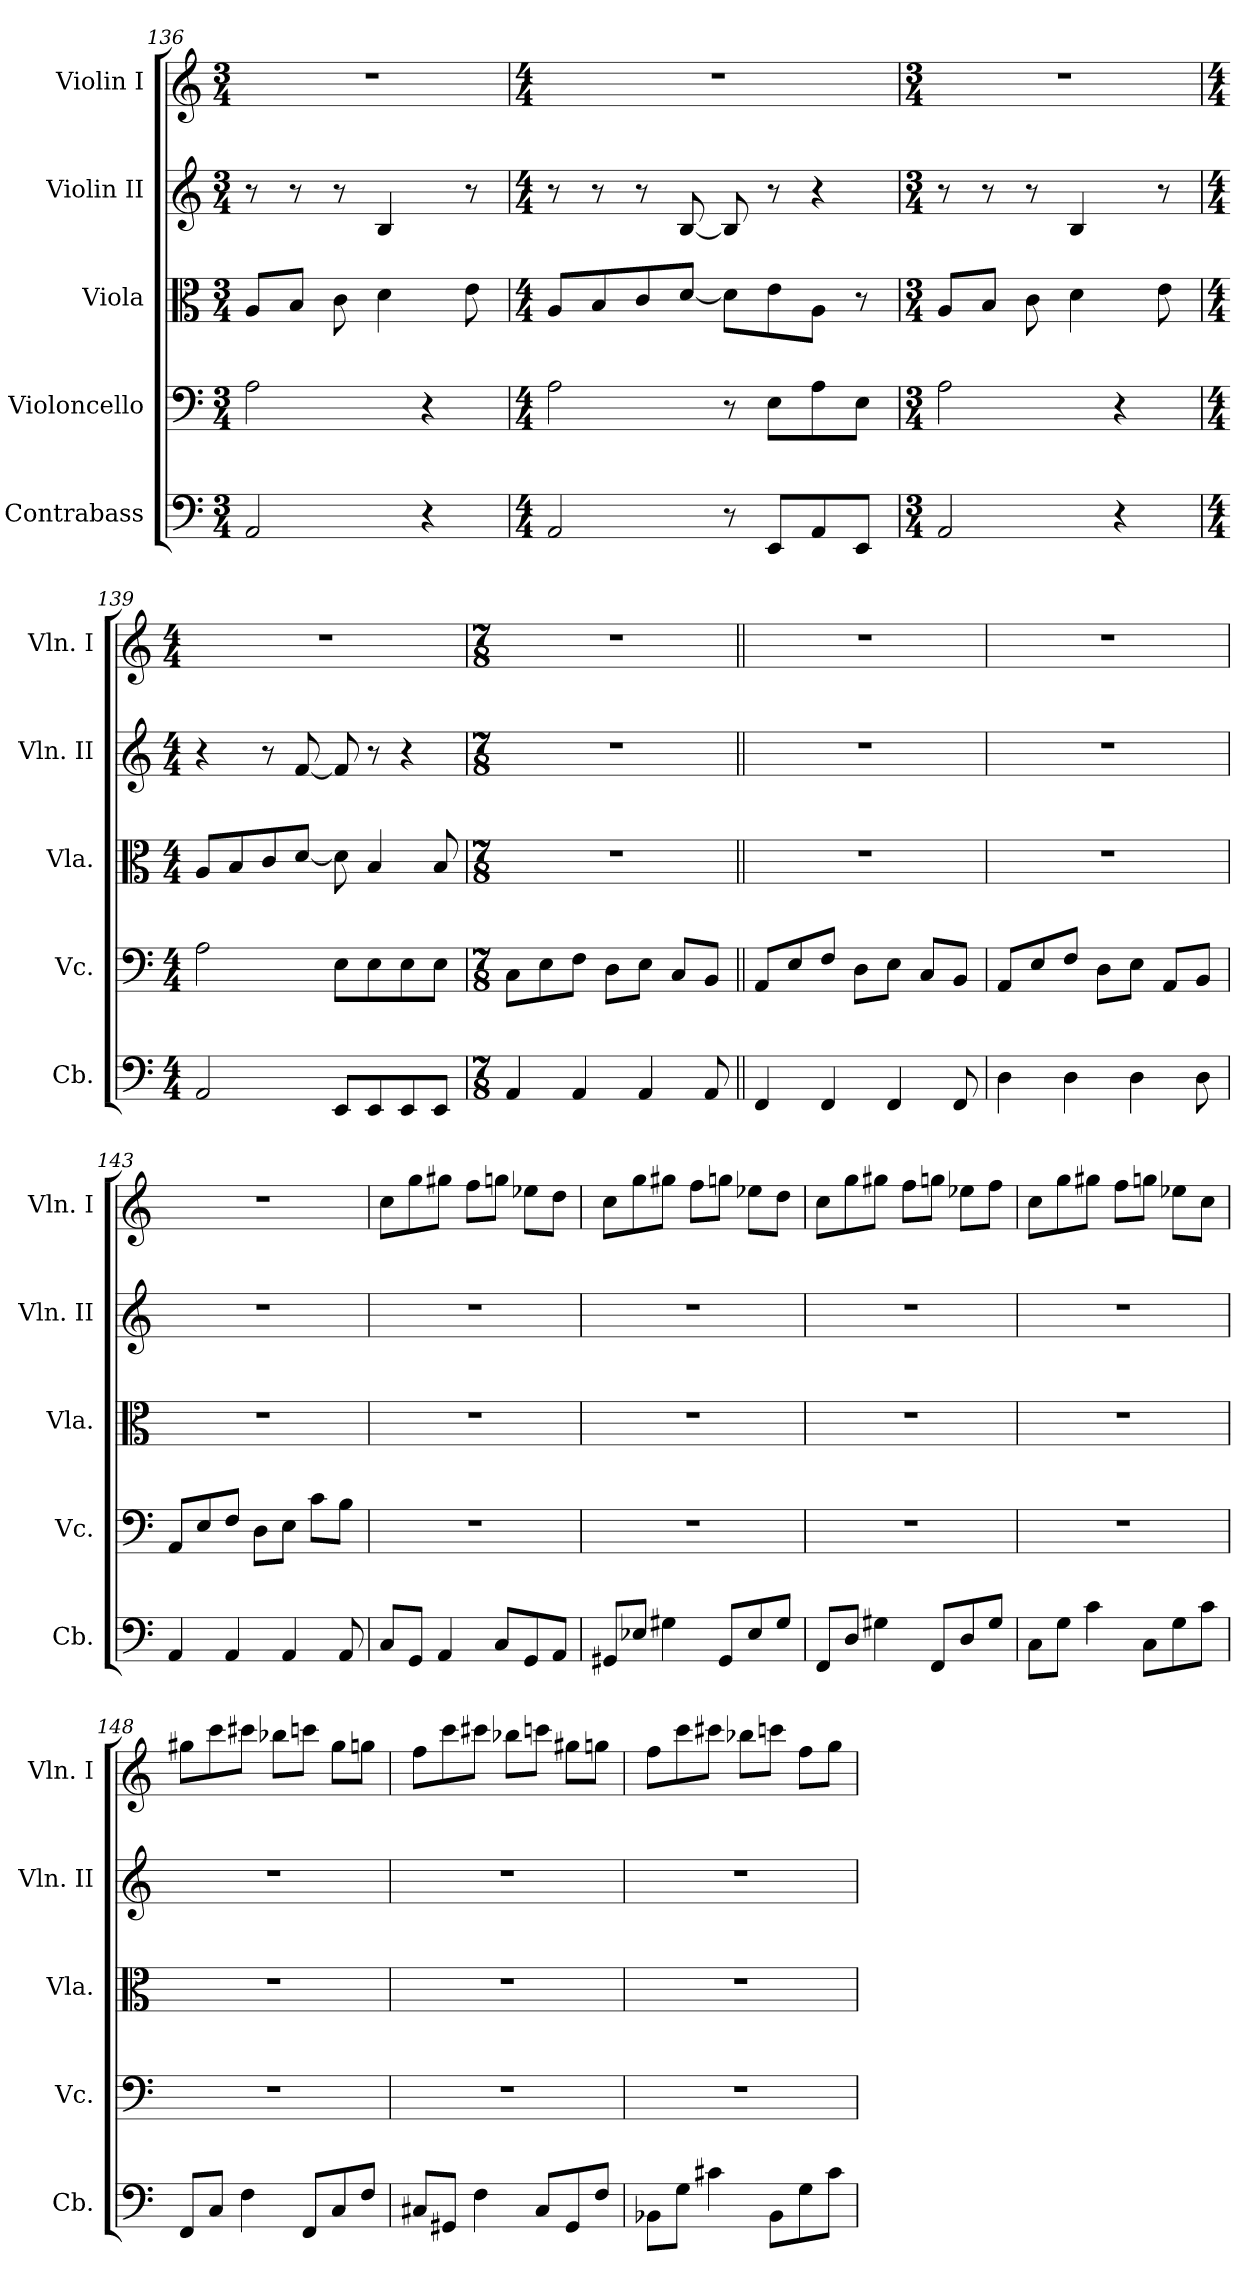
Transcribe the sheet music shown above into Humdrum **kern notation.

**kern	**kern	**kern	**kern	**kern
*part5	*part4	*part3	*part2	*part1
*staff5	*staff4	*staff3	*staff2	*staff1
*I"Contrabass	*I"Violoncello	*I"Viola	*I"Violin II	*I"Violin I
*I'Cb.	*I'Vc.	*I'Vla.	*I'Vln. II	*I'Vln. I
*clefF4	*clefF4	*clefC3	*clefG2	*clefG2
*ITrd7c12	*	*	*	*
*k[]	*k[]	*k[]	*k[]	*k[]
*M3/4	*M3/4	*M3/4	*M3/4	*M3/4
=136	=136	=136	=136	=136
2AAA/	2A\	8A/L	8r	2.r
.	.	8B/J	8r	.
.	.	8c\	8r	.
.	.	4d\	4B/	.
4r	4r	.	.	.
.	.	8e\	8r	.
!!LO:LB:g=z
=137	=137	=137	=137	=137
*M4/4	*M4/4	*M4/4	*M4/4	*M4/4
2AAA/	2A\	8A/L	8r	1r
.	.	8B/	8r	.
.	.	8c/	8r	.
.	.	[8d/J	[8B/	.
8r	8r	8d\L]	8B/]	.
8EEE/L	8E\L	8e\	8r	.
8AAA/	8A\	8A\J	4r	.
8EEE/J	8E\J	8r	.	.
=138	=138	=138	=138	=138
*M3/4	*M3/4	*M3/4	*M3/4	*M3/4
2AAA/	2A\	8A/L	8r	2.r
.	.	8B/J	8r	.
.	.	8c\	8r	.
.	.	4d\	4B/	.
4r	4r	.	.	.
.	.	8e\	8r	.
=139	=139	=139	=139	=139
*M4/4	*M4/4	*M4/4	*M4/4	*M4/4
2AAA/	2A\	8A/L	4r	1r
.	.	8B/	.	.
.	.	8c/	8r	.
.	.	[8d/J	[8f/	.
8EEE/L	8E\L	8d\]	8f/]	.
8EEE/	8E\	4B/	8r	.
8EEE/	8E\	.	4r	.
8EEE/J	8E\J	8B/	.	.
=140	=140	=140	=140	=140
*M7/8	*M7/8	*M7/8	*M7/8	*M7/8
4AAA/	8C\L	2..r	2..r	2..r
.	8E\	.	.	.
4AAA/	8F\J	.	.	.
.	8D\L	.	.	.
4AAA/	8E\J	.	.	.
.	8C/L	.	.	.
8AAA/	8BB/J	.	.	.
!!LO:PB:g=z
=141||	=141||	=141||	=141||	=141||
*k[]	*k[]	*k[]	*k[]	*k[]
4FFF/	8AA/L	2..r	2..r	2..r
.	8E/	.	.	.
4FFF/	8F/J	.	.	.
.	8D\L	.	.	.
4FFF/	8E\J	.	.	.
.	8C/L	.	.	.
8FFF/	8BB/J	.	.	.
=142	=142	=142	=142	=142
4DD\	8AA/L	2..r	2..r	2..r
.	8E/	.	.	.
4DD\	8F/J	.	.	.
.	8D\L	.	.	.
4DD\	8E\J	.	.	.
.	8AA/L	.	.	.
8DD\	8BB/J	.	.	.
=143	=143	=143	=143	=143
4AAA/	8AA/L	2..r	2..r	2..r
.	8E/	.	.	.
4AAA/	8F/J	.	.	.
.	8D\L	.	.	.
4AAA/	8E\J	.	.	.
.	8c\L	.	.	.
8AAA/	8B\J	.	.	.
=144	=144	=144	=144	=144
*k[]	*k[]	*k[]	*k[]	*k[]
8CC/L	2..r	2..r	2..r	8cc\L
8GGG/J	.	.	.	8gg\
4AAA/	.	.	.	8gg#X\J
.	.	.	.	8ff\L
8CC/L	.	.	.	8ggn\J
8GGG/	.	.	.	8ee-X\L
8AAA/J	.	.	.	8dd\J
=145	=145	=145	=145	=145
8GGG#X/L	2..r	2..r	2..r	8cc\L
8EE-X/J	.	.	.	8gg\
4GG#X\	.	.	.	8gg#X\J
.	.	.	.	8ff\L
8GGG#/L	.	.	.	8ggn\J
8EE-/	.	.	.	8ee-X\L
8GG#/J	.	.	.	8dd\J
!!LO:LB:g=z
=146	=146	=146	=146	=146
8FFF/L	2..r	2..r	2..r	8cc\L
8DD/J	.	.	.	8gg\
4GG#X\	.	.	.	8gg#X\J
.	.	.	.	8ff\L
8FFF/L	.	.	.	8ggn\J
8DD/	.	.	.	8ee-X\L
8GG#/J	.	.	.	8ff\J
=147	=147	=147	=147	=147
8CC\L	2..r	2..r	2..r	8cc\L
8GG\J	.	.	.	8gg\
4C\	.	.	.	8gg#X\J
.	.	.	.	8ff\L
8CC\L	.	.	.	8ggn\J
8GG\	.	.	.	8ee-X\L
8C\J	.	.	.	8cc\J
=148	=148	=148	=148	=148
8FFF/L	2..r	2..r	2..r	8gg#X\L
8CC/J	.	.	.	8ccc\
4FF\	.	.	.	8ccc#X\J
.	.	.	.	8bb-X\L
8FFF/L	.	.	.	8cccn\J
8CC/	.	.	.	8gg#\L
8FF/J	.	.	.	8ggn\J
=149	=149	=149	=149	=149
8CC#X/L	2..r	2..r	2..r	8ff\L
8GGG#X/J	.	.	.	8ccc\
4FF\	.	.	.	8ccc#X\J
.	.	.	.	8bb-X\L
8CC#/L	.	.	.	8cccn\J
8GGG#/	.	.	.	8gg#X\L
8FF/J	.	.	.	8ggn\J
!!LO:PB:g=z
=150	=150	=150	=150	=150
8BBB-X\L	2..r	2..r	2..r	8ff\L
8GG\J	.	.	.	8ccc\
4C#X\	.	.	.	8ccc#X\J
.	.	.	.	8bb-X\L
8BBB-\L	.	.	.	8cccn\J
8GG\	.	.	.	8ff\L
8C#\J	.	.	.	8gg\J
=	=	=	=	=
*-	*-	*-	*-	*-
